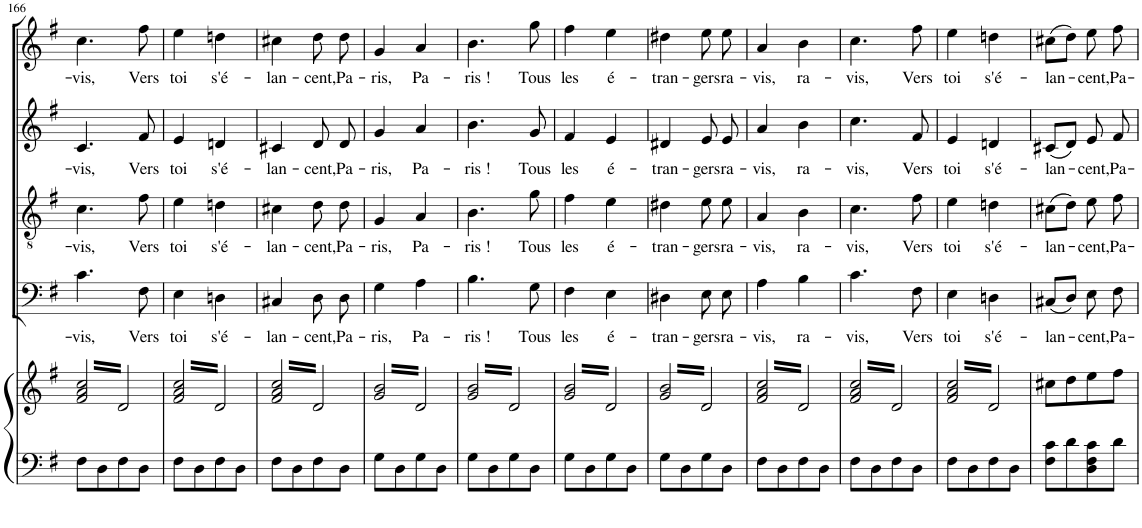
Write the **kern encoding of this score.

**kern	**kern	**kern	**text	**kern	**text	**kern	**text	**kern	**text
*part5	*part5	*part4	*part4	*part3	*part3	*part2	*part2	*part1	*part1
*staff6	*staff5	*staff4	*staff4	*staff3	*staff3	*staff2	*staff2	*staff1	*staff1
*I"Piano	*	*I"Basses	*	*I"Ténors	*	*I"Alti	*	*I"Soprani	*
*I'Pno	*	*	*	*	*	*	*	*	*
!!LO:PB:g=z
*clefF4	*clefG2	*clefF4	*	*clefGv2	*	*clefG2	*	*clefG2	*
*k[f#]	*k[f#]	*k[f#]	*	*k[f#]	*	*k[f#]	*	*k[f#]	*
*M2/4	*M2/4	*M2/4	*	*M2/4	*	*M2/4	*	*M2/4	*
=166	=166	=166	=166	=166	=166	=166	=166	=166	=166
!	!	!	!LO:LY:b	!	!LO:LY:b	!	!LO:LY:b	!	!LO:LY:b
*	*tremolo	*	*	*	*	*	*	*	*
8F#\L	32f#/ 32a/ 32cc/LLL	4.c\	-vis,	4.c\	-vis,	4.c/	-vis,	4.cc\	-vis,
.	32d/	.	.	.	.	.	.	.	.
.	32f#/ 32a/ 32cc/	.	.	.	.	.	.	.	.
.	32d/	.	.	.	.	.	.	.	.
8D\	32f#/ 32a/ 32cc/	.	.	.	.	.	.	.	.
.	32d/	.	.	.	.	.	.	.	.
.	32f#/ 32a/ 32cc/	.	.	.	.	.	.	.	.
.	32d/	.	.	.	.	.	.	.	.
8F#\	32f#/ 32a/ 32cc/	.	.	.	.	.	.	.	.
.	32d/	.	.	.	.	.	.	.	.
.	32f#/ 32a/ 32cc/	.	.	.	.	.	.	.	.
.	32d/	.	.	.	.	.	.	.	.
!	!	!	!LO:LY:b	!	!LO:LY:b	!	!LO:LY:b	!	!LO:LY:b
8D\J	32f#/ 32a/ 32cc/	8F#\	Vers	8f#\	Vers	8f#/	Vers	8ff#\	Vers
.	32d/	.	.	.	.	.	.	.	.
.	32f#/ 32a/ 32cc/	.	.	.	.	.	.	.	.
.	32d/JJJ	.	.	.	.	.	.	.	.
=167	=167	=167	=167	=167	=167	=167	=167	=167	=167
!	!	!	!LO:LY:b	!	!LO:LY:b	!	!LO:LY:b	!	!LO:LY:b
8F#\L	32f#/ 32a/ 32cc/LLL	4E\	toi	4e\	toi	4e/	toi	4ee\	toi
.	32d/	.	.	.	.	.	.	.	.
.	32f#/ 32a/ 32cc/	.	.	.	.	.	.	.	.
.	32d/	.	.	.	.	.	.	.	.
8D\	32f#/ 32a/ 32cc/	.	.	.	.	.	.	.	.
.	32d/	.	.	.	.	.	.	.	.
.	32f#/ 32a/ 32cc/	.	.	.	.	.	.	.	.
.	32d/	.	.	.	.	.	.	.	.
!	!	!	!LO:LY:b	!	!LO:LY:b	!	!LO:LY:b	!	!LO:LY:b
8F#\	32f#/ 32a/ 32cc/	4Dn\	s'é-	4dn\	s'é-	4dn/	s'é-	4ddn\	s'é-
.	32d/	.	.	.	.	.	.	.	.
.	32f#/ 32a/ 32cc/	.	.	.	.	.	.	.	.
.	32d/	.	.	.	.	.	.	.	.
8D\J	32f#/ 32a/ 32cc/	.	.	.	.	.	.	.	.
.	32d/	.	.	.	.	.	.	.	.
.	32f#/ 32a/ 32cc/	.	.	.	.	.	.	.	.
.	32d/JJJ	.	.	.	.	.	.	.	.
=168	=168	=168	=168	=168	=168	=168	=168	=168	=168
!	!	!	!LO:LY:b	!	!LO:LY:b	!	!LO:LY:b	!	!LO:LY:b
8F#\L	32f#/ 32a/ 32cc/LLL	4C#X/	-lan-	4c#X\	-lan-	4c#X/	-lan-	4cc#X\	-lan-
.	32d/	.	.	.	.	.	.	.	.
.	32f#/ 32a/ 32cc/	.	.	.	.	.	.	.	.
.	32d/	.	.	.	.	.	.	.	.
8D\	32f#/ 32a/ 32cc/	.	.	.	.	.	.	.	.
.	32d/	.	.	.	.	.	.	.	.
.	32f#/ 32a/ 32cc/	.	.	.	.	.	.	.	.
.	32d/	.	.	.	.	.	.	.	.
!	!	!	!LO:LY:b	!	!LO:LY:b	!	!LO:LY:b	!	!LO:LY:b
8F#\	32f#/ 32a/ 32cc/	8D\	-cent,	8d\	-cent,	8d/	-cent,	8dd\	-cent,
.	32d/	.	.	.	.	.	.	.	.
.	32f#/ 32a/ 32cc/	.	.	.	.	.	.	.	.
.	32d/	.	.	.	.	.	.	.	.
!	!	!	!LO:LY:b	!	!LO:LY:b	!	!LO:LY:b	!	!LO:LY:b
8D\J	32f#/ 32a/ 32cc/	8D\	Pa-	8d\	Pa-	8d/	Pa-	8dd\	Pa-
.	32d/	.	.	.	.	.	.	.	.
.	32f#/ 32a/ 32cc/	.	.	.	.	.	.	.	.
.	32d/JJJ	.	.	.	.	.	.	.	.
=169	=169	=169	=169	=169	=169	=169	=169	=169	=169
!	!	!	!LO:LY:b	!	!LO:LY:b	!	!LO:LY:b	!	!LO:LY:b
8G\L	32g/ 32b/LLL	4G\	-ris,	4G/	-ris,	4g/	-ris,	4g/	-ris,
.	32d/	.	.	.	.	.	.	.	.
.	32g/ 32b/	.	.	.	.	.	.	.	.
.	32d/	.	.	.	.	.	.	.	.
8D\	32g/ 32b/	.	.	.	.	.	.	.	.
.	32d/	.	.	.	.	.	.	.	.
.	32g/ 32b/	.	.	.	.	.	.	.	.
.	32d/	.	.	.	.	.	.	.	.
!	!	!	!LO:LY:b	!	!LO:LY:b	!	!LO:LY:b	!	!LO:LY:b
8G\	32g/ 32b/	4A\	Pa-	4A/	Pa-	4a/	Pa-	4a/	Pa-
.	32d/	.	.	.	.	.	.	.	.
.	32g/ 32b/	.	.	.	.	.	.	.	.
.	32d/	.	.	.	.	.	.	.	.
8D\J	32g/ 32b/	.	.	.	.	.	.	.	.
.	32d/	.	.	.	.	.	.	.	.
.	32g/ 32b/	.	.	.	.	.	.	.	.
.	32d/JJJ	.	.	.	.	.	.	.	.
=170	=170	=170	=170	=170	=170	=170	=170	=170	=170
!	!	!	!LO:LY:b	!	!LO:LY:b	!	!LO:LY:b	!	!LO:LY:b
8G\L	32g/ 32b/LLL	4.B\	-ris !	4.B\	-ris !	4.b\	-ris !	4.b\	-ris !
.	32d/	.	.	.	.	.	.	.	.
.	32g/ 32b/	.	.	.	.	.	.	.	.
.	32d/	.	.	.	.	.	.	.	.
8D\	32g/ 32b/	.	.	.	.	.	.	.	.
.	32d/	.	.	.	.	.	.	.	.
.	32g/ 32b/	.	.	.	.	.	.	.	.
.	32d/	.	.	.	.	.	.	.	.
8G\	32g/ 32b/	.	.	.	.	.	.	.	.
.	32d/	.	.	.	.	.	.	.	.
.	32g/ 32b/	.	.	.	.	.	.	.	.
.	32d/	.	.	.	.	.	.	.	.
!	!	!	!LO:LY:b	!	!LO:LY:b	!	!LO:LY:b	!	!LO:LY:b
8D\J	32g/ 32b/	8G\	Tous	8g\	Tous	8g/	Tous	8gg\	Tous
.	32d/	.	.	.	.	.	.	.	.
.	32g/ 32b/	.	.	.	.	.	.	.	.
.	32d/JJJ	.	.	.	.	.	.	.	.
=171	=171	=171	=171	=171	=171	=171	=171	=171	=171
!	!	!	!LO:LY:b	!	!LO:LY:b	!	!LO:LY:b	!	!LO:LY:b
8G\L	32g/ 32b/LLL	4F#\	les	4f#\	les	4f#/	les	4ff#\	les
.	32d/	.	.	.	.	.	.	.	.
.	32g/ 32b/	.	.	.	.	.	.	.	.
.	32d/	.	.	.	.	.	.	.	.
8D\	32g/ 32b/	.	.	.	.	.	.	.	.
.	32d/	.	.	.	.	.	.	.	.
.	32g/ 32b/	.	.	.	.	.	.	.	.
.	32d/	.	.	.	.	.	.	.	.
!	!	!	!LO:LY:b	!	!LO:LY:b	!	!LO:LY:b	!	!LO:LY:b
8G\	32g/ 32b/	4E\	é-	4e\	é-	4e/	é-	4ee\	é-
.	32d/	.	.	.	.	.	.	.	.
.	32g/ 32b/	.	.	.	.	.	.	.	.
.	32d/	.	.	.	.	.	.	.	.
8D\J	32g/ 32b/	.	.	.	.	.	.	.	.
.	32d/	.	.	.	.	.	.	.	.
.	32g/ 32b/	.	.	.	.	.	.	.	.
.	32d/JJJ	.	.	.	.	.	.	.	.
=172	=172	=172	=172	=172	=172	=172	=172	=172	=172
!	!	!	!LO:LY:b	!	!LO:LY:b	!	!LO:LY:b	!	!LO:LY:b
8G\L	32g/ 32b/LLL	4D#X\	-tran-	4d#X\	-tran-	4d#X/	-tran-	4dd#X\	-tran-
.	32d/	.	.	.	.	.	.	.	.
.	32g/ 32b/	.	.	.	.	.	.	.	.
.	32d/	.	.	.	.	.	.	.	.
8D\	32g/ 32b/	.	.	.	.	.	.	.	.
.	32d/	.	.	.	.	.	.	.	.
.	32g/ 32b/	.	.	.	.	.	.	.	.
.	32d/	.	.	.	.	.	.	.	.
!	!	!	!LO:LY:b	!	!LO:LY:b	!	!LO:LY:b	!	!LO:LY:b
8G\	32g/ 32b/	8E\	-gers	8e\	-gers	8e/	-gers	8ee\	-gers
.	32d/	.	.	.	.	.	.	.	.
.	32g/ 32b/	.	.	.	.	.	.	.	.
.	32d/	.	.	.	.	.	.	.	.
!	!	!	!LO:LY:b	!	!LO:LY:b	!	!LO:LY:b	!	!LO:LY:b
8D\J	32g/ 32b/	8E\	ra-	8e\	ra-	8e/	ra-	8ee\	ra-
.	32d/	.	.	.	.	.	.	.	.
.	32g/ 32b/	.	.	.	.	.	.	.	.
.	32d/JJJ	.	.	.	.	.	.	.	.
=173	=173	=173	=173	=173	=173	=173	=173	=173	=173
!	!	!	!LO:LY:b	!	!LO:LY:b	!	!LO:LY:b	!	!LO:LY:b
8F#\L	32f#/ 32a/ 32cc/LLL	4A\	-vis,	4A/	-vis,	4a/	-vis,	4a/	-vis,
.	32d/	.	.	.	.	.	.	.	.
.	32f#/ 32a/ 32cc/	.	.	.	.	.	.	.	.
.	32d/	.	.	.	.	.	.	.	.
8D\	32f#/ 32a/ 32cc/	.	.	.	.	.	.	.	.
.	32d/	.	.	.	.	.	.	.	.
.	32f#/ 32a/ 32cc/	.	.	.	.	.	.	.	.
.	32d/	.	.	.	.	.	.	.	.
!	!	!	!LO:LY:b	!	!LO:LY:b	!	!LO:LY:b	!	!LO:LY:b
8F#\	32f#/ 32a/ 32cc/	4B\	ra-	4B\	ra-	4b\	ra-	4b\	ra-
.	32d/	.	.	.	.	.	.	.	.
.	32f#/ 32a/ 32cc/	.	.	.	.	.	.	.	.
.	32d/	.	.	.	.	.	.	.	.
8D\J	32f#/ 32a/ 32cc/	.	.	.	.	.	.	.	.
.	32d/	.	.	.	.	.	.	.	.
.	32f#/ 32a/ 32cc/	.	.	.	.	.	.	.	.
.	32d/JJJ	.	.	.	.	.	.	.	.
=174	=174	=174	=174	=174	=174	=174	=174	=174	=174
!	!	!	!LO:LY:b	!	!LO:LY:b	!	!LO:LY:b	!	!LO:LY:b
8F#\L	32f#/ 32a/ 32cc/LLL	4.c\	-vis,	4.c\	-vis,	4.cc\	-vis,	4.cc\	-vis,
.	32d/	.	.	.	.	.	.	.	.
.	32f#/ 32a/ 32cc/	.	.	.	.	.	.	.	.
.	32d/	.	.	.	.	.	.	.	.
8D\	32f#/ 32a/ 32cc/	.	.	.	.	.	.	.	.
.	32d/	.	.	.	.	.	.	.	.
.	32f#/ 32a/ 32cc/	.	.	.	.	.	.	.	.
.	32d/	.	.	.	.	.	.	.	.
8F#\	32f#/ 32a/ 32cc/	.	.	.	.	.	.	.	.
.	32d/	.	.	.	.	.	.	.	.
.	32f#/ 32a/ 32cc/	.	.	.	.	.	.	.	.
.	32d/	.	.	.	.	.	.	.	.
!	!	!	!LO:LY:b	!	!LO:LY:b	!	!LO:LY:b	!	!LO:LY:b
8D\J	32f#/ 32a/ 32cc/	8F#\	Vers	8f#\	Vers	8f#/	Vers	8ff#\	Vers
.	32d/	.	.	.	.	.	.	.	.
.	32f#/ 32a/ 32cc/	.	.	.	.	.	.	.	.
.	32d/JJJ	.	.	.	.	.	.	.	.
=175	=175	=175	=175	=175	=175	=175	=175	=175	=175
!	!	!	!LO:LY:b	!	!LO:LY:b	!	!LO:LY:b	!	!LO:LY:b
8F#\L	32f#/ 32a/ 32cc/LLL	4E\	toi	4e\	toi	4e/	toi	4ee\	toi
.	32d/	.	.	.	.	.	.	.	.
.	32f#/ 32a/ 32cc/	.	.	.	.	.	.	.	.
.	32d/	.	.	.	.	.	.	.	.
8D\	32f#/ 32a/ 32cc/	.	.	.	.	.	.	.	.
.	32d/	.	.	.	.	.	.	.	.
.	32f#/ 32a/ 32cc/	.	.	.	.	.	.	.	.
.	32d/	.	.	.	.	.	.	.	.
!	!	!	!LO:LY:b	!	!LO:LY:b	!	!LO:LY:b	!	!LO:LY:b
8F#\	32f#/ 32a/ 32cc/	4Dn\	s'é-	4dn\	s'é-	4dn/	s'é-	4ddn\	s'é-
.	32d/	.	.	.	.	.	.	.	.
.	32f#/ 32a/ 32cc/	.	.	.	.	.	.	.	.
.	32d/	.	.	.	.	.	.	.	.
8D\J	32f#/ 32a/ 32cc/	.	.	.	.	.	.	.	.
.	32d/	.	.	.	.	.	.	.	.
.	32f#/ 32a/ 32cc/	.	.	.	.	.	.	.	.
.	32d/JJJ	.	.	.	.	.	.	.	.
*	*Xtremolo	*	*	*	*	*	*	*	*
=176	=176	=176	=176	=176	=176	=176	=176	=176	=176
!	!	!	!LO:LY:b	!	!LO:LY:b	!	!LO:LY:b	!	!LO:LY:b
8F#\ 8c\L	8cc#X\L	(8C#X/L	-lan-	(8c#X\L	-lan-	(8c#X/L	-lan-	(8cc#X\L	-lan-
.	.	.	.	.	.	.	.	.	.
.	.	.	.	.	.	.	.	.	.
.	.	.	.	.	.	.	.	.	.
8d\	8dd\	8D/J)	.	8d\J)	.	8d/J)	.	8dd\J)	.
.	.	.	.	.	.	.	.	.	.
.	.	.	.	.	.	.	.	.	.
.	.	.	.	.	.	.	.	.	.
!	!	!	!LO:LY:b	!	!LO:LY:b	!	!LO:LY:b	!	!LO:LY:b
8D\ 8F#\ 8c\	8ee\	8E\	-cent,	8e\	-cent,	8e/	-cent,	8ee\	-cent,
!	!	!	!LO:LY:b	!	!LO:LY:b	!	!LO:LY:b	!	!LO:LY:b
8d\J	8ff#\J	8F#\	Pa-	8f#\	Pa-	8f#/	Pa-	8ff#\	Pa-
=	=	=	=	=	=	=	=	=	=
*-	*-	*-	*-	*-	*-	*-	*-	*-	*-
